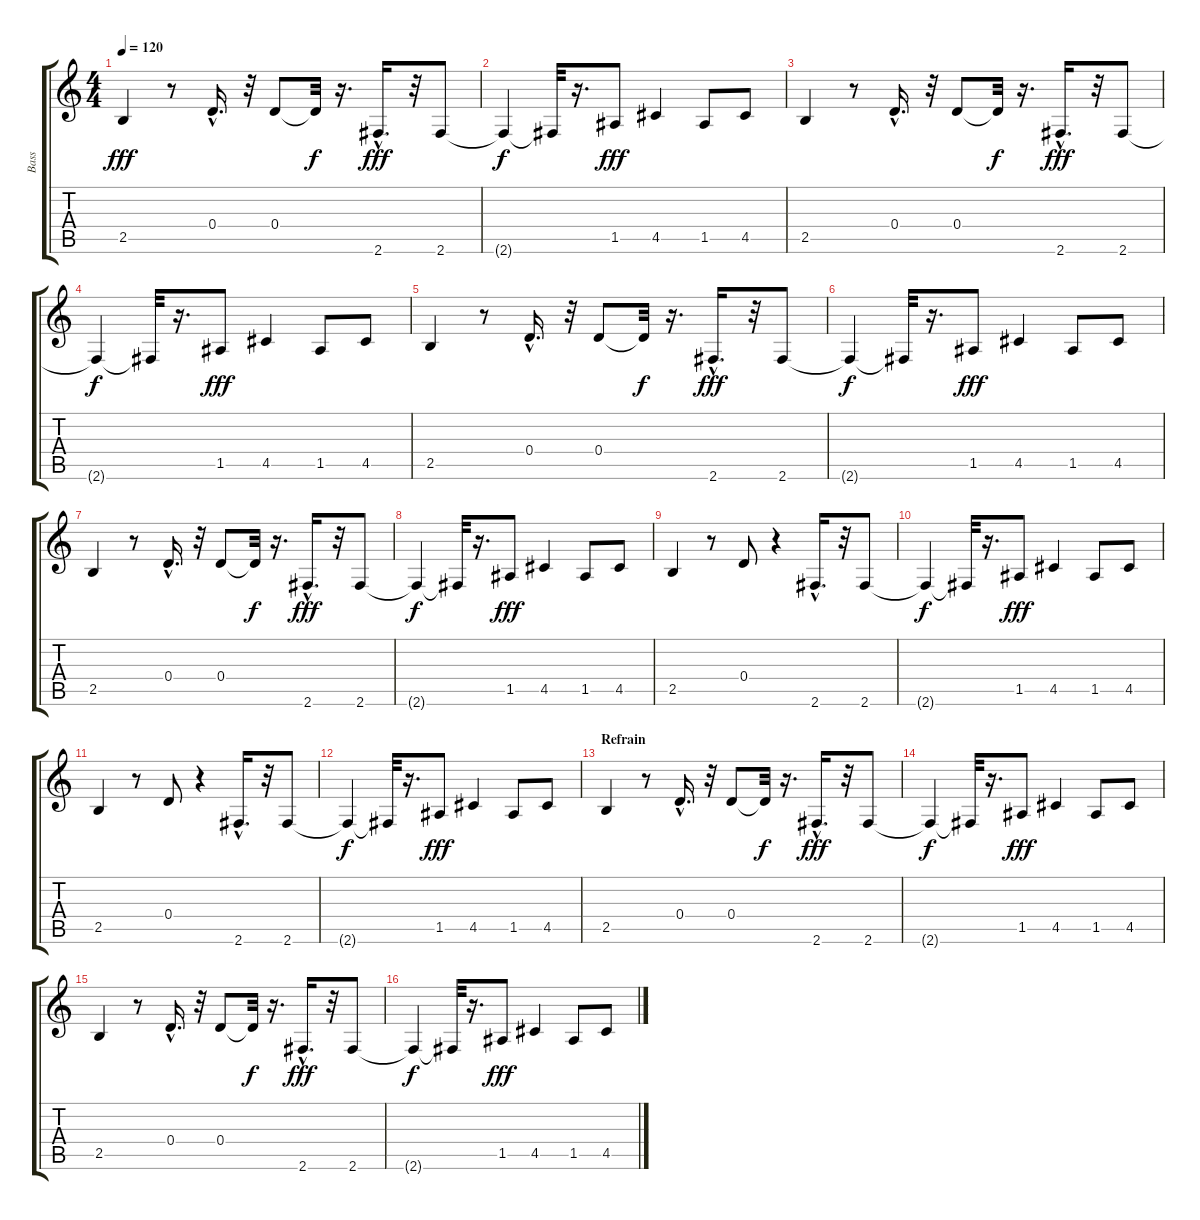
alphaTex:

\track ("Bass" "Bass") {instrument electricbassfinger}
\staff {score tabs}
\tuning (E4 B3 G3 D3 A2 E2) {hide}
\ts (4 4)
\tempo 120
\clef g2
\ks c
2.5.4{dy fff} r.8 0.4{hac}.16{d} r.32 0.4.8 0.4{t}.32{dy f} r.16{d} 2.6{hac}.16{d dy fff} r.32 2.6.8 |
2.6{t}.4{dy f} 2.6{t}.32 r.16{d} 1.5.8{dy fff} 4.5.4 1.5.8 4.5.8 |
2.5.4 r.8 0.4{hac}.16{d} r.32 0.4.8 0.4{t}.32{dy f} r.16{d} 2.6{hac}.16{d dy fff} r.32 2.6.8 |
2.6{t}.4{dy f} 2.6{t}.32 r.16{d} 1.5.8{dy fff} 4.5.4 1.5.8 4.5.8 |
2.5.4 r.8 0.4{hac}.16{d} r.32 0.4.8 0.4{t}.32{dy f} r.16{d} 2.6{hac}.16{d dy fff} r.32 2.6.8 |
2.6{t}.4{dy f} 2.6{t}.32 r.16{d} 1.5.8{dy fff} 4.5.4 1.5.8 4.5.8 |
2.5.4 r.8 0.4{hac}.16{d} r.32 0.4.8 0.4{t}.32{dy f} r.16{d} 2.6{hac}.16{d dy fff} r.32 2.6.8 |
2.6{t}.4{dy f} 2.6{t}.32 r.16{d} 1.5.8{dy fff} 4.5.4 1.5.8 4.5.8 |
2.5.4 r.8 0.4.8 r.4 2.6{hac}.16{d} r.32 2.6.8 |
2.6{t}.4{dy f} 2.6{t}.32 r.16{d} 1.5.8{dy fff} 4.5.4 1.5.8 4.5.8 |
2.5.4 r.8 0.4.8 r.4 2.6{hac}.16{d} r.32 2.6.8 |
2.6{t}.4{dy f} 2.6{t}.32 r.16{d} 1.5.8{dy fff} 4.5.4 1.5.8 4.5.8 |
\section ("" "Refrain")
2.5.4 r.8 0.4{hac}.16{d} r.32 0.4.8 0.4{t}.32{dy f} r.16{d} 2.6{hac}.16{d dy fff} r.32 2.6.8 |
2.6{t}.4{dy f} 2.6{t}.32 r.16{d} 1.5.8{dy fff} 4.5.4 1.5.8 4.5.8 |
2.5.4 r.8 0.4{hac}.16{d} r.32 0.4.8 0.4{t}.32{dy f} r.16{d} 2.6{hac}.16{d dy fff} r.32 2.6.8 |
2.6{t}.4{dy f} 2.6{t}.32 r.16{d} 1.5.8{dy fff} 4.5.4 1.5.8 4.5.8
